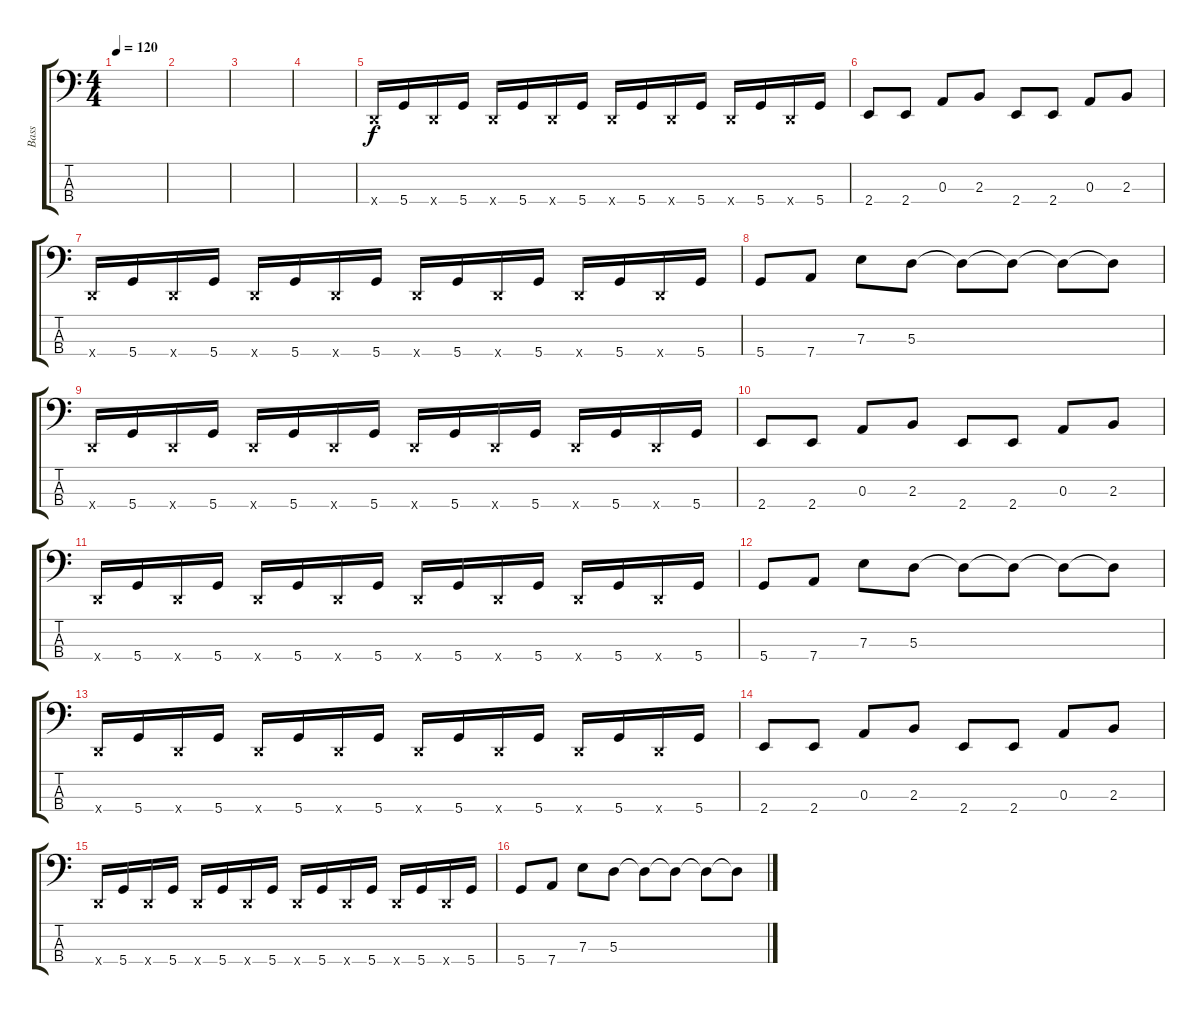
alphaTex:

\track ("Bass" "Bass") {instrument slapbass1}
\staff {score tabs}
\tuning (G2 D2 A1 D1) {hide}
\ts (4 4)
\tempo 120
\clef f4
\ks c
|
|
|
|
0.4{x}.16 5.4.16 0.4{x}.16 5.4.16 0.4{x}.16 5.4.16 0.4{x}.16 5.4.16 0.4{x}.16 5.4.16 0.4{x}.16 5.4.16 0.4{x}.16 5.4.16 0.4{x}.16 5.4.16 |
2.4.8 2.4.8 0.3.8 2.3.8 2.4.8 2.4.8 0.3.8 2.3.8 |
0.4{x}.16 5.4.16 0.4{x}.16 5.4.16 0.4{x}.16 5.4.16 0.4{x}.16 5.4.16 0.4{x}.16 5.4.16 0.4{x}.16 5.4.16 0.4{x}.16 5.4.16 0.4{x}.16 5.4.16 |
5.4.8 7.4.8 7.3.8 5.3.8 5.3{t}.8 5.3{t}.8 5.3{t}.8 5.3{t}.8 |
0.4{x}.16 5.4.16 0.4{x}.16 5.4.16 0.4{x}.16 5.4.16 0.4{x}.16 5.4.16 0.4{x}.16 5.4.16 0.4{x}.16 5.4.16 0.4{x}.16 5.4.16 0.4{x}.16 5.4.16 |
2.4.8 2.4.8 0.3.8 2.3.8 2.4.8 2.4.8 0.3.8 2.3.8 |
0.4{x}.16 5.4.16 0.4{x}.16 5.4.16 0.4{x}.16 5.4.16 0.4{x}.16 5.4.16 0.4{x}.16 5.4.16 0.4{x}.16 5.4.16 0.4{x}.16 5.4.16 0.4{x}.16 5.4.16 |
5.4.8 7.4.8 7.3.8 5.3.8 5.3{t}.8 5.3{t}.8 5.3{t}.8 5.3{t}.8 |
0.4{x}.16 5.4.16 0.4{x}.16 5.4.16 0.4{x}.16 5.4.16 0.4{x}.16 5.4.16 0.4{x}.16 5.4.16 0.4{x}.16 5.4.16 0.4{x}.16 5.4.16 0.4{x}.16 5.4.16 |
2.4.8 2.4.8 0.3.8 2.3.8 2.4.8 2.4.8 0.3.8 2.3.8 |
0.4{x}.16 5.4.16 0.4{x}.16 5.4.16 0.4{x}.16 5.4.16 0.4{x}.16 5.4.16 0.4{x}.16 5.4.16 0.4{x}.16 5.4.16 0.4{x}.16 5.4.16 0.4{x}.16 5.4.16 |
5.4.8 7.4.8 7.3.8 5.3.8 5.3{t}.8 5.3{t}.8 5.3{t}.8 5.3{t}.8
